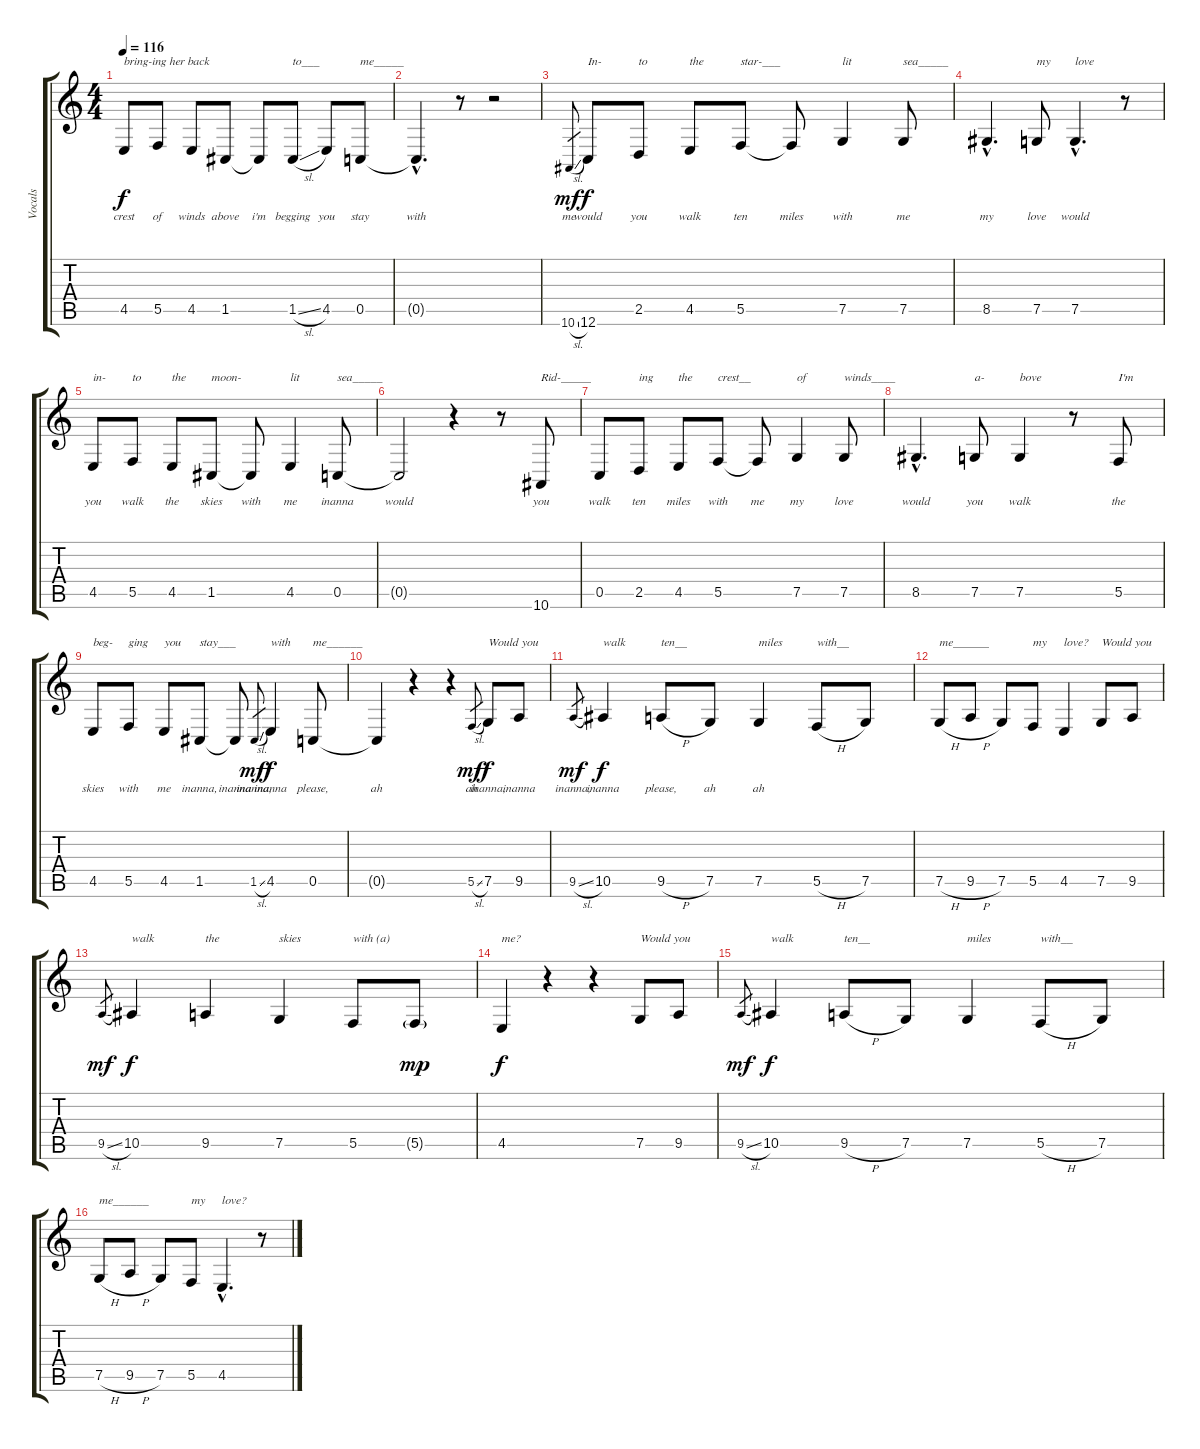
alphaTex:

\track ("Vocals" "Vocals") {instrument lead6voice}
\staff {score tabs}
\tuning (F4 C4 G3 C3 C3 C2) {hide}
\ts (4 4)
\tempo 116
\clef g2
\ks c
4.5.8{txt "bring-ing her back" lyrics (0 "crest") lyrics (1 "") lyrics (2 "") lyrics (3 "") lyrics (4 "") dy f} 5.5.8{lyrics (0 "of") lyrics (1 "") lyrics (2 "") lyrics (3 "") lyrics (4 "")} 4.5.8{lyrics (0 "winds") lyrics (1 "") lyrics (2 "") lyrics (3 "") lyrics (4 "")} 1.5.8{lyrics (0 "above") lyrics (1 "") lyrics (2 "") lyrics (3 "") lyrics (4 "")} 1.5{t}.8{lyrics (0 "i'm") lyrics (1 "") lyrics (2 "") lyrics (3 "") lyrics (4 "")} 1.5{sl}.8{txt "to___" lyrics (0 "begging") lyrics (1 "") lyrics (2 "") lyrics (3 "") lyrics (4 "")} 4.5.8{lyrics (0 "you") lyrics (1 "") lyrics (2 "") lyrics (3 "") lyrics (4 "")} 0.5.8{txt "me_____" lyrics (0 "stay") lyrics (1 "") lyrics (2 "") lyrics (3 "") lyrics (4 "")} |
0.5{hac t}.4{d lyrics (0 "with") lyrics (1 "") lyrics (2 "") lyrics (3 "") lyrics (4 "")} r.8 r.2 |
10.6{sl}.8{lyrics (0 "me") lyrics (1 "") lyrics (2 "") lyrics (3 "") lyrics (4 "") gr dy mf} 12.6.8{txt "In-" lyrics (0 "would") lyrics (1 "") lyrics (2 "") lyrics (3 "") lyrics (4 "") dy f} 2.5.8{txt "to" lyrics (0 "you") lyrics (1 "") lyrics (2 "") lyrics (3 "") lyrics (4 "")} 4.5.8{txt "the" lyrics (0 "walk") lyrics (1 "") lyrics (2 "") lyrics (3 "") lyrics (4 "")} 5.5.8{txt "star-___" lyrics (0 "ten") lyrics (1 "") lyrics (2 "") lyrics (3 "") lyrics (4 "")} 5.5{t}.8{lyrics (0 "miles") lyrics (1 "") lyrics (2 "") lyrics (3 "") lyrics (4 "")} 7.5.4{txt "lit" lyrics (0 "with") lyrics (1 "") lyrics (2 "") lyrics (3 "") lyrics (4 "")} 7.5.8{txt "sea_____" lyrics (0 "me") lyrics (1 "") lyrics (2 "") lyrics (3 "") lyrics (4 "")} |
8.5{hac}.4{d lyrics (0 "my") lyrics (1 "") lyrics (2 "") lyrics (3 "") lyrics (4 "")} 7.5.8{txt "my" lyrics (0 "love") lyrics (1 "") lyrics (2 "") lyrics (3 "") lyrics (4 "")} 7.5{hac}.4{d txt "love" lyrics (0 "would") lyrics (1 "") lyrics (2 "") lyrics (3 "") lyrics (4 "")} r.8 |
4.5.8{txt "in-" lyrics (0 "you") lyrics (1 "") lyrics (2 "") lyrics (3 "") lyrics (4 "")} 5.5.8{txt "to" lyrics (0 "walk") lyrics (1 "") lyrics (2 "") lyrics (3 "") lyrics (4 "")} 4.5.8{txt "the" lyrics (0 "the") lyrics (1 "") lyrics (2 "") lyrics (3 "") lyrics (4 "")} 1.5.8{txt "moon-" lyrics (0 "skies") lyrics (1 "") lyrics (2 "") lyrics (3 "") lyrics (4 "")} 1.5{t}.8{lyrics (0 "with") lyrics (1 "") lyrics (2 "") lyrics (3 "") lyrics (4 "")} 4.5.4{txt "lit" lyrics (0 "me") lyrics (1 "") lyrics (2 "") lyrics (3 "") lyrics (4 "")} 0.5.8{txt "sea_____" lyrics (0 "inanna") lyrics (1 "") lyrics (2 "") lyrics (3 "") lyrics (4 "")} |
0.5{t}.2{lyrics (0 "would") lyrics (1 "") lyrics (2 "") lyrics (3 "") lyrics (4 "")} r.4 r.8 10.6.8{txt "Rid-_____" lyrics (0 "you") lyrics (1 "") lyrics (2 "") lyrics (3 "") lyrics (4 "")} |
0.5.8{lyrics (0 "walk") lyrics (1 "") lyrics (2 "") lyrics (3 "") lyrics (4 "")} 2.5.8{txt "ing" lyrics (0 "ten") lyrics (1 "") lyrics (2 "") lyrics (3 "") lyrics (4 "")} 4.5.8{txt "the" lyrics (0 "miles") lyrics (1 "") lyrics (2 "") lyrics (3 "") lyrics (4 "")} 5.5.8{txt "crest__" lyrics (0 "with") lyrics (1 "") lyrics (2 "") lyrics (3 "") lyrics (4 "")} 5.5{t}.8{lyrics (0 "me") lyrics (1 "") lyrics (2 "") lyrics (3 "") lyrics (4 "")} 7.5.4{txt "of" lyrics (0 "my") lyrics (1 "") lyrics (2 "") lyrics (3 "") lyrics (4 "")} 7.5.8{txt "winds____" lyrics (0 "love") lyrics (1 "") lyrics (2 "") lyrics (3 "") lyrics (4 "")} |
8.5{hac}.4{d lyrics (0 "would") lyrics (1 "") lyrics (2 "") lyrics (3 "") lyrics (4 "")} 7.5.8{txt "a-" lyrics (0 "you") lyrics (1 "") lyrics (2 "") lyrics (3 "") lyrics (4 "")} 7.5.4{txt "bove" lyrics (0 "walk") lyrics (1 "") lyrics (2 "") lyrics (3 "") lyrics (4 "")} r.8 5.5.8{txt "I'm" lyrics (0 "the") lyrics (1 "") lyrics (2 "") lyrics (3 "") lyrics (4 "")} |
4.5.8{txt "beg-" lyrics (0 "skies") lyrics (1 "") lyrics (2 "") lyrics (3 "") lyrics (4 "")} 5.5.8{txt "ging" lyrics (0 "with") lyrics (1 "") lyrics (2 "") lyrics (3 "") lyrics (4 "")} 4.5.8{txt "you" lyrics (0 "me") lyrics (1 "") lyrics (2 "") lyrics (3 "") lyrics (4 "")} 1.5.8{txt "stay___" lyrics (0 "inanna,") lyrics (1 "") lyrics (2 "") lyrics (3 "") lyrics (4 "")} 1.5{t}.8{lyrics (0 "inanna") lyrics (1 "") lyrics (2 "") lyrics (3 "") lyrics (4 "")} 1.5{sl}.8{lyrics (0 "inanna,") lyrics (1 "") lyrics (2 "") lyrics (3 "") lyrics (4 "") gr dy mf} 4.5.4{txt "with" lyrics (0 "inanna") lyrics (1 "") lyrics (2 "") lyrics (3 "") lyrics (4 "") dy f} 0.5.8{txt "me______" lyrics (0 "please,") lyrics (1 "") lyrics (2 "") lyrics (3 "") lyrics (4 "")} |
0.5{t}.4{lyrics (0 "ah") lyrics (1 "") lyrics (2 "") lyrics (3 "") lyrics (4 "")} r.4 r.4 5.5{sl}.8{lyrics (0 "ah") lyrics (1 "") lyrics (2 "") lyrics (3 "") lyrics (4 "") gr dy mf} 7.5.8{txt "Would you" lyrics (0 "inanna,") lyrics (1 "") lyrics (2 "") lyrics (3 "") lyrics (4 "") dy f} 9.5.8{lyrics (0 "inanna") lyrics (1 "") lyrics (2 "") lyrics (3 "") lyrics (4 "")} |
9.5{sl}.8{lyrics (0 "inanna,") lyrics (1 "") lyrics (2 "") lyrics (3 "") lyrics (4 "") gr dy mf} 10.5.4{txt "walk" lyrics (0 "inanna") lyrics (1 "") lyrics (2 "") lyrics (3 "") lyrics (4 "") dy f} 9.5{h}.8{txt "ten__" lyrics (0 "please,") lyrics (1 "") lyrics (2 "") lyrics (3 "") lyrics (4 "")} 7.5.8{lyrics (0 "ah") lyrics (1 "") lyrics (2 "") lyrics (3 "") lyrics (4 "")} 7.5.4{txt "miles" lyrics (0 "ah") lyrics (1 "") lyrics (2 "") lyrics (3 "") lyrics (4 "")} 5.5{h}.8{txt "with__"} 7.5.8 |
7.5{h}.8{txt "me______"} 9.5{h}.8 7.5.8 5.5.8{txt "my"} 4.5.4{txt "love?"} 7.5.8{txt "Would you"} 9.5.8 |
9.5{sl}.8{gr dy mf} 10.5.4{txt "walk" dy f} 9.5.4{txt "the"} 7.5.4{txt "skies"} 5.5.8{txt "with (a)"} 5.5{g}.8{dy mp} |
4.5.4{txt "me?" dy f} r.4 r.4 7.5.8{txt "Would you"} 9.5.8 |
9.5{sl}.8{gr dy mf} 10.5.4{txt "walk" dy f} 9.5{h}.8{txt "ten__"} 7.5.8 7.5.4{txt "miles"} 5.5{h}.8{txt "with__"} 7.5.8 |
7.5{h}.8{txt "me______"} 9.5{h}.8 7.5.8 5.5.8{txt "my"} 4.5{hac}.4{d txt "love?"} r.8
